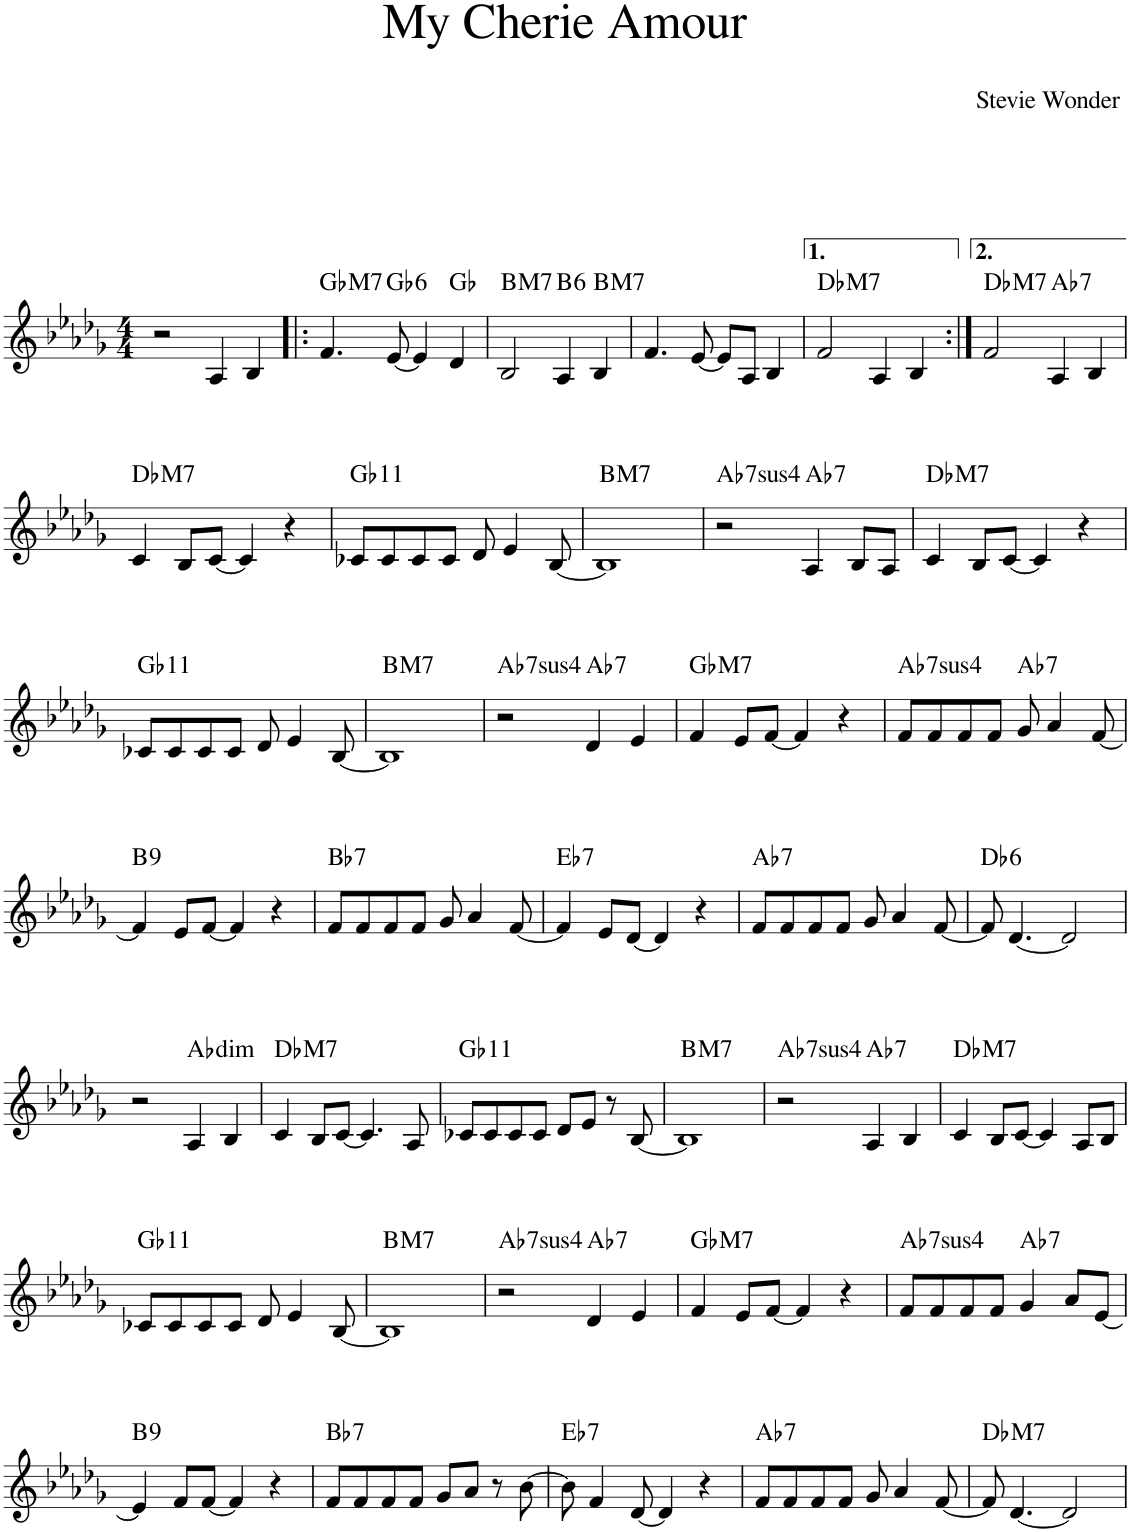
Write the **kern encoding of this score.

**kern	**harte
*part1	*part1
*staff1	*
*I"Piano	*
*I'Pno.	*
*clefG2	*
*k[b-e-a-d-g-]	*
*M4/4	*
=1	=1
2r	.
4A-/	.
4B-/	.
=2!|:	=2!|:
!	!LO:H:kt=M7
4.f/	Gb:maj7
!	!LO:H:kt=6
[8e-/	Gb:maj6
4e-/]	.
4d-/	Gb:maj
=3	=3
!	!LO:H:kt=M7
2B-/	B:maj7
!	!LO:H:kt=6
4A-/	B:maj6
!	!LO:H:kt=M7
4B-/	B:maj7
=4	=4
4.f/	.
[8e-/	.
8e-/L]	.
8A-/J	.
4B-/	.
=5	=5
!	!LO:H:kt=M7
2f/	Db:maj7
4A-/	.
4B-/	.
=6:|!	=6:|!
!	!LO:H:kt=M7
2f/	Db:maj7
!	!LO:H:kt=7
4A-/	Ab:7
4B-/	.
!!LO:LB:g=z
=7	=7
!	!LO:H:kt=M7
4c/	Db:maj7
8B-/L	.
[8c/J	.
4c/]	.
4r	.
=8	=8
!	!LO:H:kt=11
8c-X/L	Gb:9(11)
8c-/	.
8c-/	.
8c-/J	.
8d-/	.
4e-/	.
[8B-/	.
=9	=9
!	!LO:H:kt=M7
1B-]	B:maj7
=10	=10
!	!LO:H:kt=74
2r	Ab:sus4(7)
!	!LO:H:kt=7
4A-/	Ab:7
8B-/L	.
8A-/J	.
=11	=11
!	!LO:H:kt=M7
4c/	Db:maj7
8B-/L	.
[8c/J	.
4c/]	.
4r	.
!!LO:LB:g=z
=12	=12
!	!LO:H:kt=11
8c-X/L	Gb:9(11)
8c-/	.
8c-/	.
8c-/J	.
8d-/	.
4e-/	.
[8B-/	.
=13	=13
!	!LO:H:kt=M7
1B-]	B:maj7
=14	=14
!	!LO:H:kt=74
2r	Ab:sus4(7)
!	!LO:H:kt=7
4d-/	Ab:7
4e-/	.
=15	=15
!	!LO:H:kt=M7
4f/	Gb:maj7
8e-/L	.
[8f/J	.
4f/]	.
4r	.
=16	=16
!	!LO:H:kt=74
8f/L	Ab:sus4(7)
8f/	.
8f/	.
8f/J	.
!	!LO:H:kt=7
8g-/	Ab:7
4a-/	.
[8f/	.
!!LO:LB:g=z
=17	=17
!	!LO:H:kt=9
4f/]	B:9
8e-/L	.
[8f/J	.
4f/]	.
4r	.
=18	=18
!	!LO:H:kt=7
8f/L	Bb:7
8f/	.
8f/	.
8f/J	.
8g-/	.
4a-/	.
[8f/	.
=19	=19
!	!LO:H:kt=7
4f/]	Eb:7
8e-/L	.
[8d-/J	.
4d-/]	.
4r	.
=20	=20
!	!LO:H:kt=7
8f/L	Ab:7
8f/	.
8f/	.
8f/J	.
8g-/	.
4a-/	.
[8f/	.
=21	=21
!	!LO:H:kt=6
8f/]	Db:maj6
[4.d-/	.
2d-/]	.
!!LO:LB:g=z
=22	=22
2r	.
!	!LO:H:kt=dim
4A-/	Ab:dim
4B-/	.
=23	=23
!	!LO:H:kt=M7
4c/	Db:maj7
8B-/L	.
[8c/J	.
4.c/]	.
8A-/	.
=24	=24
!	!LO:H:kt=11
8c-X/L	Gb:9(11)
8c-/	.
8c-/	.
8c-/J	.
8d-/L	.
8e-/J	.
8r	.
[8B-/	.
=25	=25
!	!LO:H:kt=M7
1B-]	B:maj7
=26	=26
!	!LO:H:kt=74
2r	Ab:sus4(7)
!	!LO:H:kt=7
4A-/	Ab:7
4B-/	.
=27	=27
!	!LO:H:kt=M7
4c/	Db:maj7
8B-/L	.
[8c/J	.
4c/]	.
8A-/L	.
8B-/J	.
!!LO:LB:g=z
=28	=28
!	!LO:H:kt=11
8c-X/L	Gb:9(11)
8c-/	.
8c-/	.
8c-/J	.
8d-/	.
4e-/	.
[8B-/	.
=29	=29
!	!LO:H:kt=M7
1B-]	B:maj7
=30	=30
!	!LO:H:kt=74
2r	Ab:sus4(7)
!	!LO:H:kt=7
4d-/	Ab:7
4e-/	.
=31	=31
!	!LO:H:kt=M7
4f/	Gb:maj7
8e-/L	.
[8f/J	.
4f/]	.
4r	.
=32	=32
!	!LO:H:kt=74
8f/L	Ab:sus4(7)
8f/	.
8f/	.
8f/J	.
!	!LO:H:kt=7
4g-/	Ab:7
8a-/L	.
[8e-/J	.
!!LO:LB:g=z
=33	=33
!	!LO:H:kt=9
4e-/]	B:9
8f/L	.
[8f/J	.
4f/]	.
4r	.
=34	=34
!	!LO:H:kt=7
8f/L	Bb:7
8f/	.
8f/	.
8f/J	.
8g-/L	.
8a-/J	.
8r	.
[8b-\	.
=35	=35
!	!LO:H:kt=7
8b-\]	Eb:7
4f/	.
[8d-/	.
4d-/]	.
4r	.
=36	=36
!	!LO:H:kt=7
8f/L	Ab:7
8f/	.
8f/	.
8f/J	.
8g-/	.
4a-/	.
[8f/	.
=37	=37
!	!LO:H:kt=M7
8f/]	Db:maj7
[4.d-/	.
2d-/]	.
=	=
*-	*-
